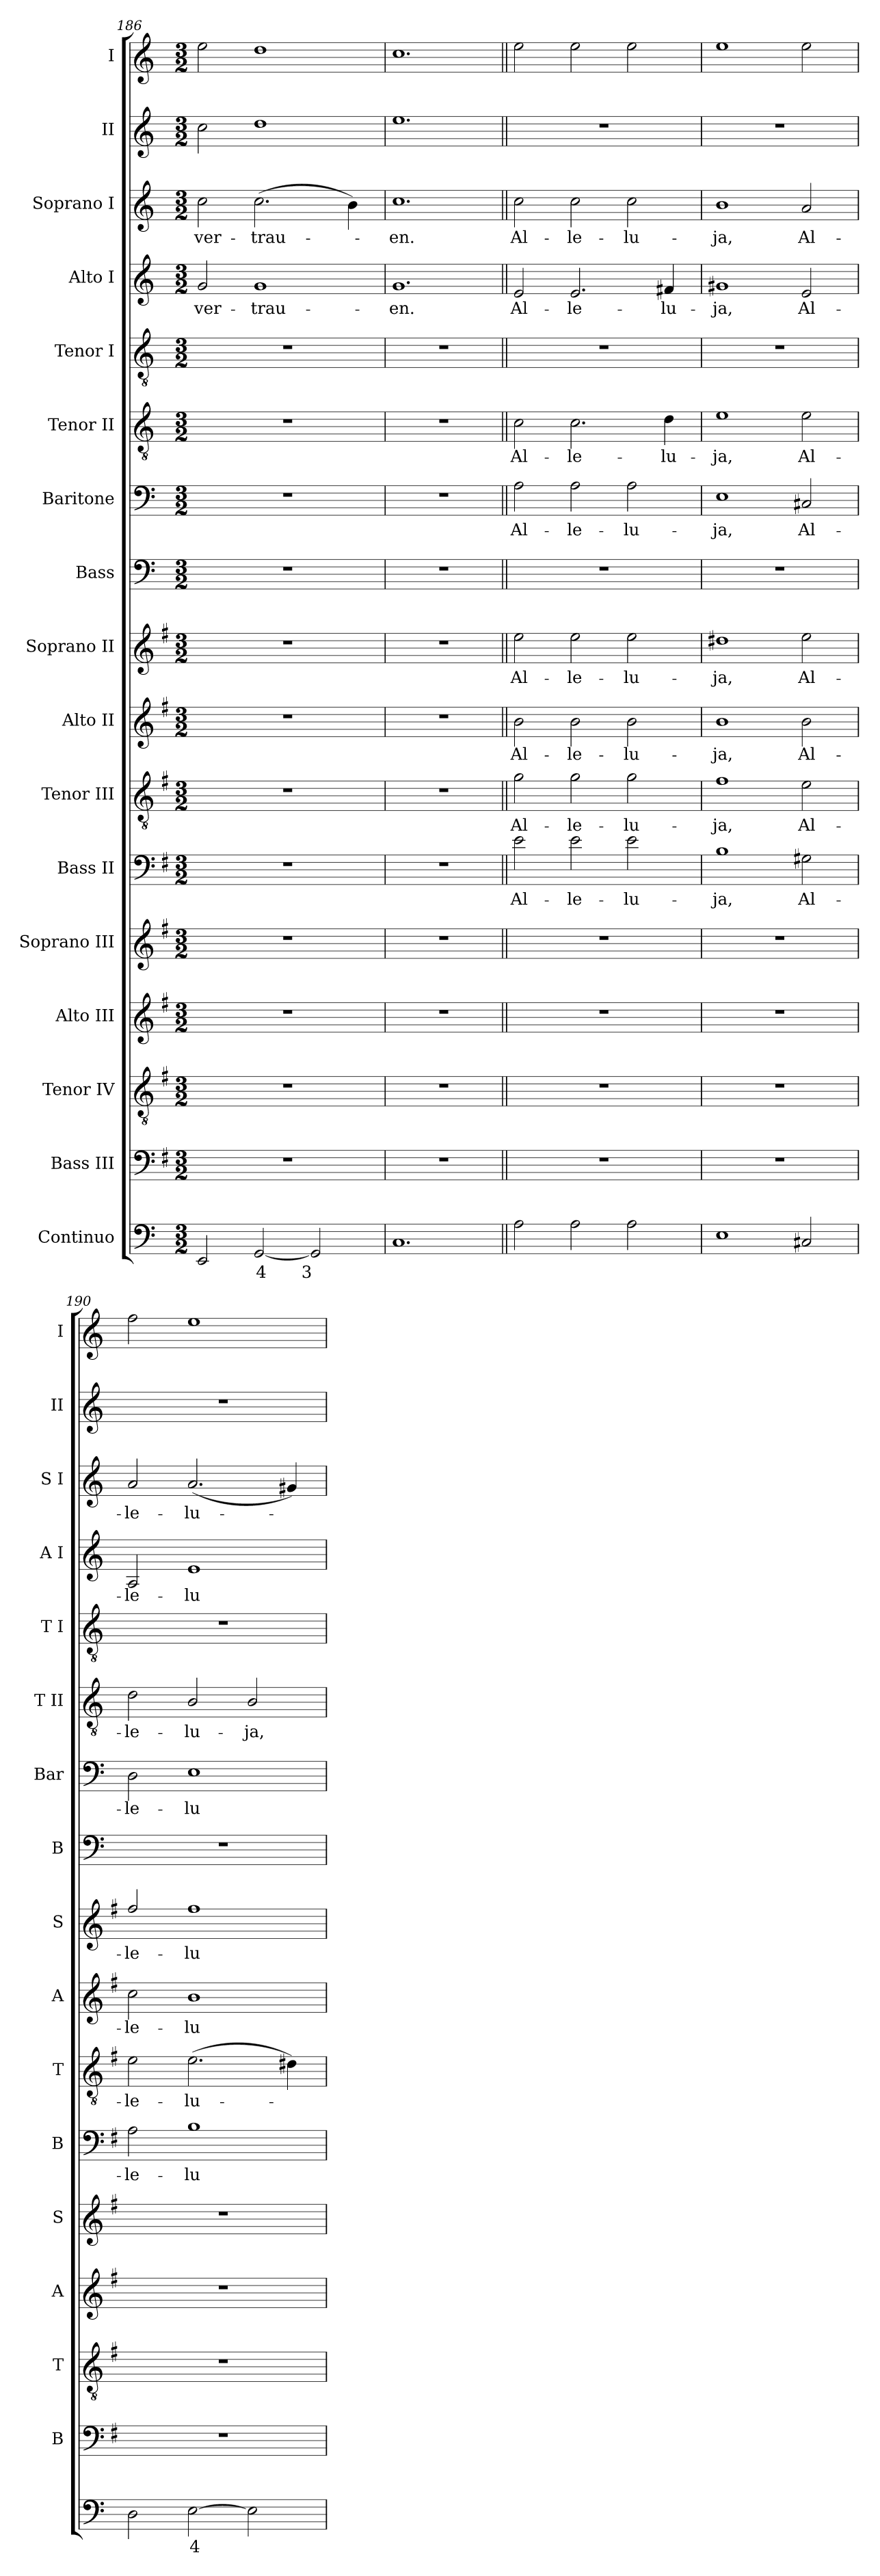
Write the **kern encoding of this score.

**kern	**text	**kern	**kern	**kern	**kern	**kern	**text	**kern	**text	**kern	**text	**kern	**text	**kern	**kern	**text	**kern	**text	**kern	**kern	**text	**kern	**text	**kern	**kern
*part17	*part17	*part16	*part15	*part14	*part13	*part12	*part12	*part11	*part11	*part10	*part10	*part9	*part9	*part8	*part7	*part7	*part6	*part6	*part5	*part4	*part4	*part3	*part3	*part2	*part1
*staff17	*staff17	*staff16	*staff15	*staff14	*staff13	*staff12	*staff12	*staff11	*staff11	*staff10	*staff10	*staff9	*staff9	*staff8	*staff7	*staff7	*staff6	*staff6	*staff5	*staff4	*staff4	*staff3	*staff3	*staff2	*staff1
*I"Continuo	*	*I"Bass III	*I"Tenor IV	*I"Alto III	*I"Soprano III	*I"Bass II	*	*I"Tenor III	*	*I"Alto II	*	*I"Soprano II	*	*I"Bass	*I"Baritone	*	*I"Tenor II	*	*I"Tenor I	*I"Alto I	*	*I"Soprano I	*	*I"II	*I"I
*	*	*I'B	*I'T	*I'A	*I'S	*I'B	*	*I'T	*	*I'A	*	*I'S	*	*I'B	*I'Bar	*	*I'T II	*	*I'T I	*I'A I	*	*I'S I	*	*I'II	*I'I
*clefF4	*	*clefF4	*clefGv2	*clefG2	*clefG2	*clefF4	*	*clefGv2	*	*clefG2	*	*clefG2	*	*clefF4	*clefF4	*	*clefGv2	*	*clefGv2	*clefG2	*	*clefG2	*	*clefG2	*clefG2
*	*	*ITrd4c7	*ITrd4c7	*ITrd4c7	*ITrd4c7	*ITrd4c7	*	*ITrd4c7	*	*ITrd4c7	*	*ITrd4c7	*	*	*	*	*	*	*	*	*	*	*	*	*
*k[]	*	*k[]	*k[]	*k[]	*k[]	*k[]	*	*k[]	*	*k[]	*	*k[]	*	*k[]	*k[]	*	*k[]	*	*k[]	*k[]	*	*k[]	*	*k[]	*k[]
*C:	*	*C:	*C:	*C:	*C:	*C:	*	*C:	*	*C:	*	*C:	*	*C:	*C:	*	*C:	*	*C:	*C:	*	*C:	*	*C:	*C:
*M3/2	*	*M3/2	*M3/2	*M3/2	*M3/2	*M3/2	*	*M3/2	*	*M3/2	*	*M3/2	*	*M3/2	*M3/2	*	*M3/2	*	*M3/2	*M3/2	*	*M3/2	*	*M3/2	*M3/2
=186	=186	=186	=186	=186	=186	=186	=186	=186	=186	=186	=186	=186	=186	=186	=186	=186	=186	=186	=186	=186	=186	=186	=186	=186	=186
!	!	!LO:N:vis=1	!LO:N:vis=1	!LO:N:vis=1	!LO:N:vis=1	!LO:N:vis=1	!	!LO:N:vis=1	!	!LO:N:vis=1	!	!LO:N:vis=1	!	!LO:N:vis=1	!LO:N:vis=1	!	!LO:N:vis=1	!	!LO:N:vis=1	!	!LO:LY:b	!	!LO:LY:b	!	!
2EE	.	1.r	1.r	1.r	1.r	1.r	.	1.r	.	1.r	.	1.r	.	1.r	1.r	.	1.r	.	1.r	2g	ver-	2cc	ver-	2cc	2ee
!	!LO:LY:b	!	!	!	!	!	!	!	!	!	!	!	!	!	!	!	!	!	!	!	!LO:LY:b	!	!LO:LY:b	!	!
[2GG	4	.	.	.	.	.	.	.	.	.	.	.	.	.	.	.	.	.	.	1g	-trau-	(>2.cc	-trau-	1dd	1dd
!	!LO:LY:b	!	!	!	!	!	!	!	!	!	!	!	!	!	!	!	!	!	!	!	!	!	!	!	!
2GG]	3	.	.	.	.	.	.	.	.	.	.	.	.	.	.	.	.	.	.	.	.	.	.	.	.
.	.	.	.	.	.	.	.	.	.	.	.	.	.	.	.	.	.	.	.	.	.	4b)	.	.	.
=187	=187	=187	=187	=187	=187	=187	=187	=187	=187	=187	=187	=187	=187	=187	=187	=187	=187	=187	=187	=187	=187	=187	=187	=187	=187
!	!	!LO:N:vis=1	!LO:N:vis=1	!LO:N:vis=1	!LO:N:vis=1	!LO:N:vis=1	!	!LO:N:vis=1	!	!LO:N:vis=1	!	!LO:N:vis=1	!	!LO:N:vis=1	!LO:N:vis=1	!	!LO:N:vis=1	!	!LO:N:vis=1	!	!LO:LY:b	!	!LO:LY:b	!	!
1.C	.	1.r	1.r	1.r	1.r	1.r	.	1.r	.	1.r	.	1.r	.	1.r	1.r	.	1.r	.	1.r	1.g	-en.	1.cc	en.	1.ee	1.cc
=188||	=188||	=188||	=188||	=188||	=188||	=188||	=188||	=188||	=188||	=188||	=188||	=188||	=188||	=188||	=188||	=188||	=188||	=188||	=188||	=188||	=188||	=188||	=188||	=188||	=188||
!	!	!LO:N:vis=1	!LO:N:vis=1	!LO:N:vis=1	!LO:N:vis=1	!	!LO:LY:b	!	!LO:LY:b	!	!LO:LY:b	!	!LO:LY:b	!LO:N:vis=1	!	!LO:LY:b	!	!LO:LY:b	!LO:N:vis=1	!	!LO:LY:b	!	!LO:LY:b	!LO:N:vis=1	!
2A	.	1.r	1.r	1.r	1.r	2A	Al-	2c	Al-	2e	Al-	2a	Al-	1.r	2A	Al-	2c	Al-	1.r	2e	Al-	2cc	Al-	1.r	2ee
!	!	!	!	!	!	!	!LO:LY:b	!	!LO:LY:b	!	!LO:LY:b	!	!LO:LY:b	!	!	!LO:LY:b	!	!LO:LY:b	!	!	!LO:LY:b	!	!LO:LY:b	!	!
2A	.	.	.	.	.	2A	-le-	2c	-le-	2e	-le-	2a	-le-	.	2A	-le-	2.c	-le-	.	2.e	-le-	2cc	-le-	.	2ee
!	!	!	!	!	!	!	!LO:LY:b	!	!LO:LY:b	!	!LO:LY:b	!	!LO:LY:b	!	!	!LO:LY:b	!	!	!	!	!	!	!LO:LY:b	!	!
2A	.	.	.	.	.	2A	-lu-	2c	-lu-	2e	-lu-	2a	-lu-	.	2A	-lu-	.	.	.	.	.	2cc	-lu-	.	2ee
!	!	!	!	!	!	!	!	!	!	!	!	!	!	!	!	!	!	!LO:LY:b	!	!	!LO:LY:b	!	!	!	!
.	.	.	.	.	.	.	.	.	.	.	.	.	.	.	.	.	4d	-lu-	.	4f#X	-lu-	.	.	.	.
=189	=189	=189	=189	=189	=189	=189	=189	=189	=189	=189	=189	=189	=189	=189	=189	=189	=189	=189	=189	=189	=189	=189	=189	=189	=189
!	!	!LO:N:vis=1	!LO:N:vis=1	!LO:N:vis=1	!LO:N:vis=1	!	!LO:LY:b	!	!LO:LY:b	!	!LO:LY:b	!	!LO:LY:b	!LO:N:vis=1	!	!LO:LY:b	!	!LO:LY:b	!LO:N:vis=1	!	!LO:LY:b	!	!LO:LY:b	!LO:N:vis=1	!
1E	.	1.r	1.r	1.r	1.r	1E	-ja,	1B	-ja,	1e	-ja,	1g#X	-ja,	1.r	1E	-ja,	1e	-ja,	1.r	1g#X	-ja,	1b	-ja,	1.r	1ee
!	!	!	!	!	!	!	!LO:LY:b	!	!LO:LY:b	!	!LO:LY:b	!	!LO:LY:b	!	!	!LO:LY:b	!	!LO:LY:b	!	!	!LO:LY:b	!	!LO:LY:b	!	!
2C#X	.	.	.	.	.	2C#X	Al-	2A	Al-	2e	Al-	2a	Al-	.	2C#X	Al-	2e	Al-	.	2e	Al-	2a	Al-	.	2ee
=190	=190	=190	=190	=190	=190	=190	=190	=190	=190	=190	=190	=190	=190	=190	=190	=190	=190	=190	=190	=190	=190	=190	=190	=190	=190
!	!	!LO:N:vis=1	!LO:N:vis=1	!LO:N:vis=1	!LO:N:vis=1	!	!LO:LY:b	!	!LO:LY:b	!	!LO:LY:b	!	!LO:LY:b	!LO:N:vis=1	!	!LO:LY:b	!	!LO:LY:b	!LO:N:vis=1	!	!LO:LY:b	!	!LO:LY:b	!LO:N:vis=1	!
2D	.	1.r	1.r	1.r	1.r	2D	-le-	2A	-le-	2f	-le-	2b/	-le-	1.r	2D	-le-	2d	-le-	1.r	2A	-le-	2a	-le-	1.r	2ff
!	!LO:LY:b	!	!	!	!	!	!LO:LY:b	!	!LO:LY:b	!	!LO:LY:b	!	!LO:LY:b	!	!	!LO:LY:b	!	!LO:LY:b	!	!	!LO:LY:b	!	!LO:LY:b	!	!
[2E	4	.	.	.	.	1E	-lu-	(<2.A	-lu-	1e	-lu-	1b	-lu-	.	1E	-lu-	2B/	-lu-	.	1e	-lu-	(<2.a	-lu-	.	1ee
!	!	!	!	!	!	!	!	!	!	!	!	!	!	!	!	!	!	!LO:LY:b	!	!	!	!	!	!	!
2E]	.	.	.	.	.	.	.	.	.	.	.	.	.	.	.	.	2B/	-ja,	.	.	.	.	.	.	.
.	.	.	.	.	.	.	.	4G#X)	.	.	.	.	.	.	.	.	.	.	.	.	.	4g#X)	.	.	.
=	=	=	=	=	=	=	=	=	=	=	=	=	=	=	=	=	=	=	=	=	=	=	=	=	=
*-	*-	*-	*-	*-	*-	*-	*-	*-	*-	*-	*-	*-	*-	*-	*-	*-	*-	*-	*-	*-	*-	*-	*-	*-	*-
